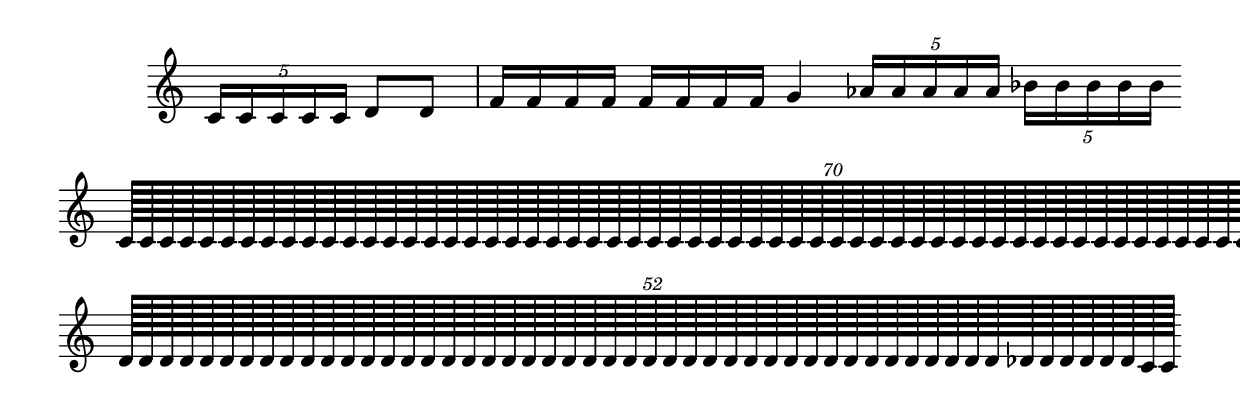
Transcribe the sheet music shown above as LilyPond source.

#(ly:set-option 'midi-extension "mid")
\version "2.12.3"
\include "english.ly"
\header{ 
}
%{
1) | SSSSS RR | mmmm mmmm P  ddddd nnnnn

SSSSSSSSSSSSSSSSSSSSSSSSSSSSSSSSSSSSSSSSSSSSSSSSSSSSSSSSSSSSSSSSSSSSSS

RRRRRRRRRRRRRRRRRRRRRRRRRRRRRRRRRRRRRRRRRRRRrrrrrrSS
%}
melody = {
\once \override Staff.TimeSignature #'stencil = ##f
\clef treble
\key c 
\major
\cadenzaOn
  \times 4/5{ c'16[ c'16 c'16 c'16 c'16] }  d'8[ d'8] \bar "|"  f'16[ f'16 f'16 f'16] f'16[ f'16 f'16 f'16] g'4 \times 4/5{ af'16[ af'16 af'16 af'16 af'16] }  \times 4/5{ bf'16[ bf'16 bf'16 bf'16 bf'16] }  \bar "" \break 
  \times 32/70{ c'128[ c'128 c'128 c'128 c'128 c'128 c'128 c'128 c'128 c'128 c'128 c'128 c'128 c'128 c'128 c'128 c'128 c'128 c'128 c'128 c'128 c'128 c'128 c'128 c'128 c'128 c'128 c'128 c'128 c'128 c'128 c'128 c'128 c'128 c'128 c'128 c'128 c'128 c'128 c'128 c'128 c'128 c'128 c'128 c'128 c'128 c'128 c'128 c'128 c'128 c'128 c'128 c'128 c'128 c'128 c'128 c'128 c'128 c'128 c'128 c'128 c'128 c'128 c'128 c'128 c'128 c'128 c'128 c'128 c'128] }  \bar "" \break 
  \times 32/52{ d'128[ d'128 d'128 d'128 d'128 d'128 d'128 d'128 d'128 d'128 d'128 d'128 d'128 d'128 d'128 d'128 d'128 d'128 d'128 d'128 d'128 d'128 d'128 d'128 d'128 d'128 d'128 d'128 d'128 d'128 d'128 d'128 d'128 d'128 d'128 d'128 d'128 d'128 d'128 d'128 d'128 d'128 d'128 d'128 df'128 df'128 df'128 df'128 df'128 df'128 c'128 c'128] }  \bar "" \break 
 }
text = \lyricmode {
                                                                                                                                                    
}
\score{

<<
\new Voice = "one" {
\melody
}
\new Lyrics \lyricsto "one" \text
>>
\layout {
\context {
\Score
}
}
\midi {
\context {
\Score
tempoWholesPerMinute = #(ly:make-moment 200 4)
}
}
}